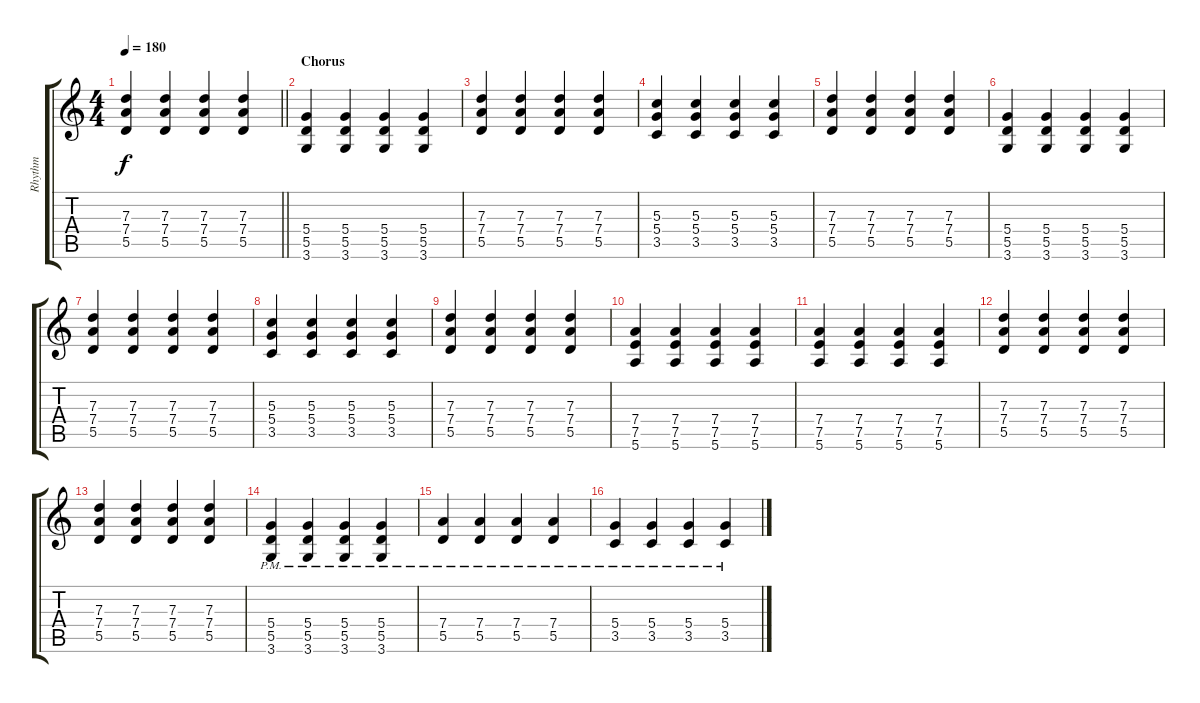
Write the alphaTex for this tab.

\track ("Rhythm" "Rhythm") {instrument distortionguitar}
\staff {score tabs}
\tuning (E4 B3 G3 D3 A2 E2) {hide}
\ts (4 4)
\tempo 180
\clef g2
\barLineRight lightlight
\ks c
(7.3 7.4 5.5).4{dy f} (7.3 7.4 5.5).4 (7.3 7.4 5.5).4 (7.3 7.4 5.5).4 |
\section ("" "Chorus")
(5.4 5.5 3.6).4 (5.4 5.5 3.6).4 (5.4 5.5 3.6).4 (5.4 5.5 3.6).4 |
(7.3 7.4 5.5).4 (7.3 7.4 5.5).4 (7.3 7.4 5.5).4 (7.3 7.4 5.5).4 |
(5.3 5.4 3.5).4 (5.3 5.4 3.5).4 (5.3 5.4 3.5).4 (5.3 5.4 3.5).4 |
(7.3 7.4 5.5).4 (7.3 7.4 5.5).4 (7.3 7.4 5.5).4 (7.3 7.4 5.5).4 |
(5.4 5.5 3.6).4 (5.4 5.5 3.6).4 (5.4 5.5 3.6).4 (5.4 5.5 3.6).4 |
(7.3 7.4 5.5).4 (7.3 7.4 5.5).4 (7.3 7.4 5.5).4 (7.3 7.4 5.5).4 |
(5.3 5.4 3.5).4 (5.3 5.4 3.5).4 (5.3 5.4 3.5).4 (5.3 5.4 3.5).4 |
(7.3 7.4 5.5).4 (7.3 7.4 5.5).4 (7.3 7.4 5.5).4 (7.3 7.4 5.5).4 |
(7.4 7.5 5.6).4 (7.4 7.5 5.6).4 (7.4 7.5 5.6).4 (7.4 7.5 5.6).4 |
(7.4 7.5 5.6).4 (7.4 7.5 5.6).4 (7.4 7.5 5.6).4 (7.4 7.5 5.6).4 |
(7.3 7.4 5.5).4 (7.3 7.4 5.5).4 (7.3 7.4 5.5).4 (7.3 7.4 5.5).4 |
(7.3 7.4 5.5).4 (7.3 7.4 5.5).4 (7.3 7.4 5.5).4 (7.3 7.4 5.5).4 |
(5.4{pm} 5.5{pm} 3.6{pm}).4 (5.4{pm} 5.5{pm} 3.6{pm}).4 (5.4{pm} 5.5{pm} 3.6{pm}).4 (5.4{pm} 5.5{pm} 3.6{pm}).4 |
(7.4{pm} 5.5{pm}).4 (7.4{pm} 5.5{pm}).4 (7.4{pm} 5.5{pm}).4 (7.4{pm} 5.5{pm}).4 |
(5.4{pm} 3.5{pm}).4 (5.4{pm} 3.5{pm}).4 (5.4{pm} 3.5{pm}).4 (5.4{pm} 3.5{pm}).4
